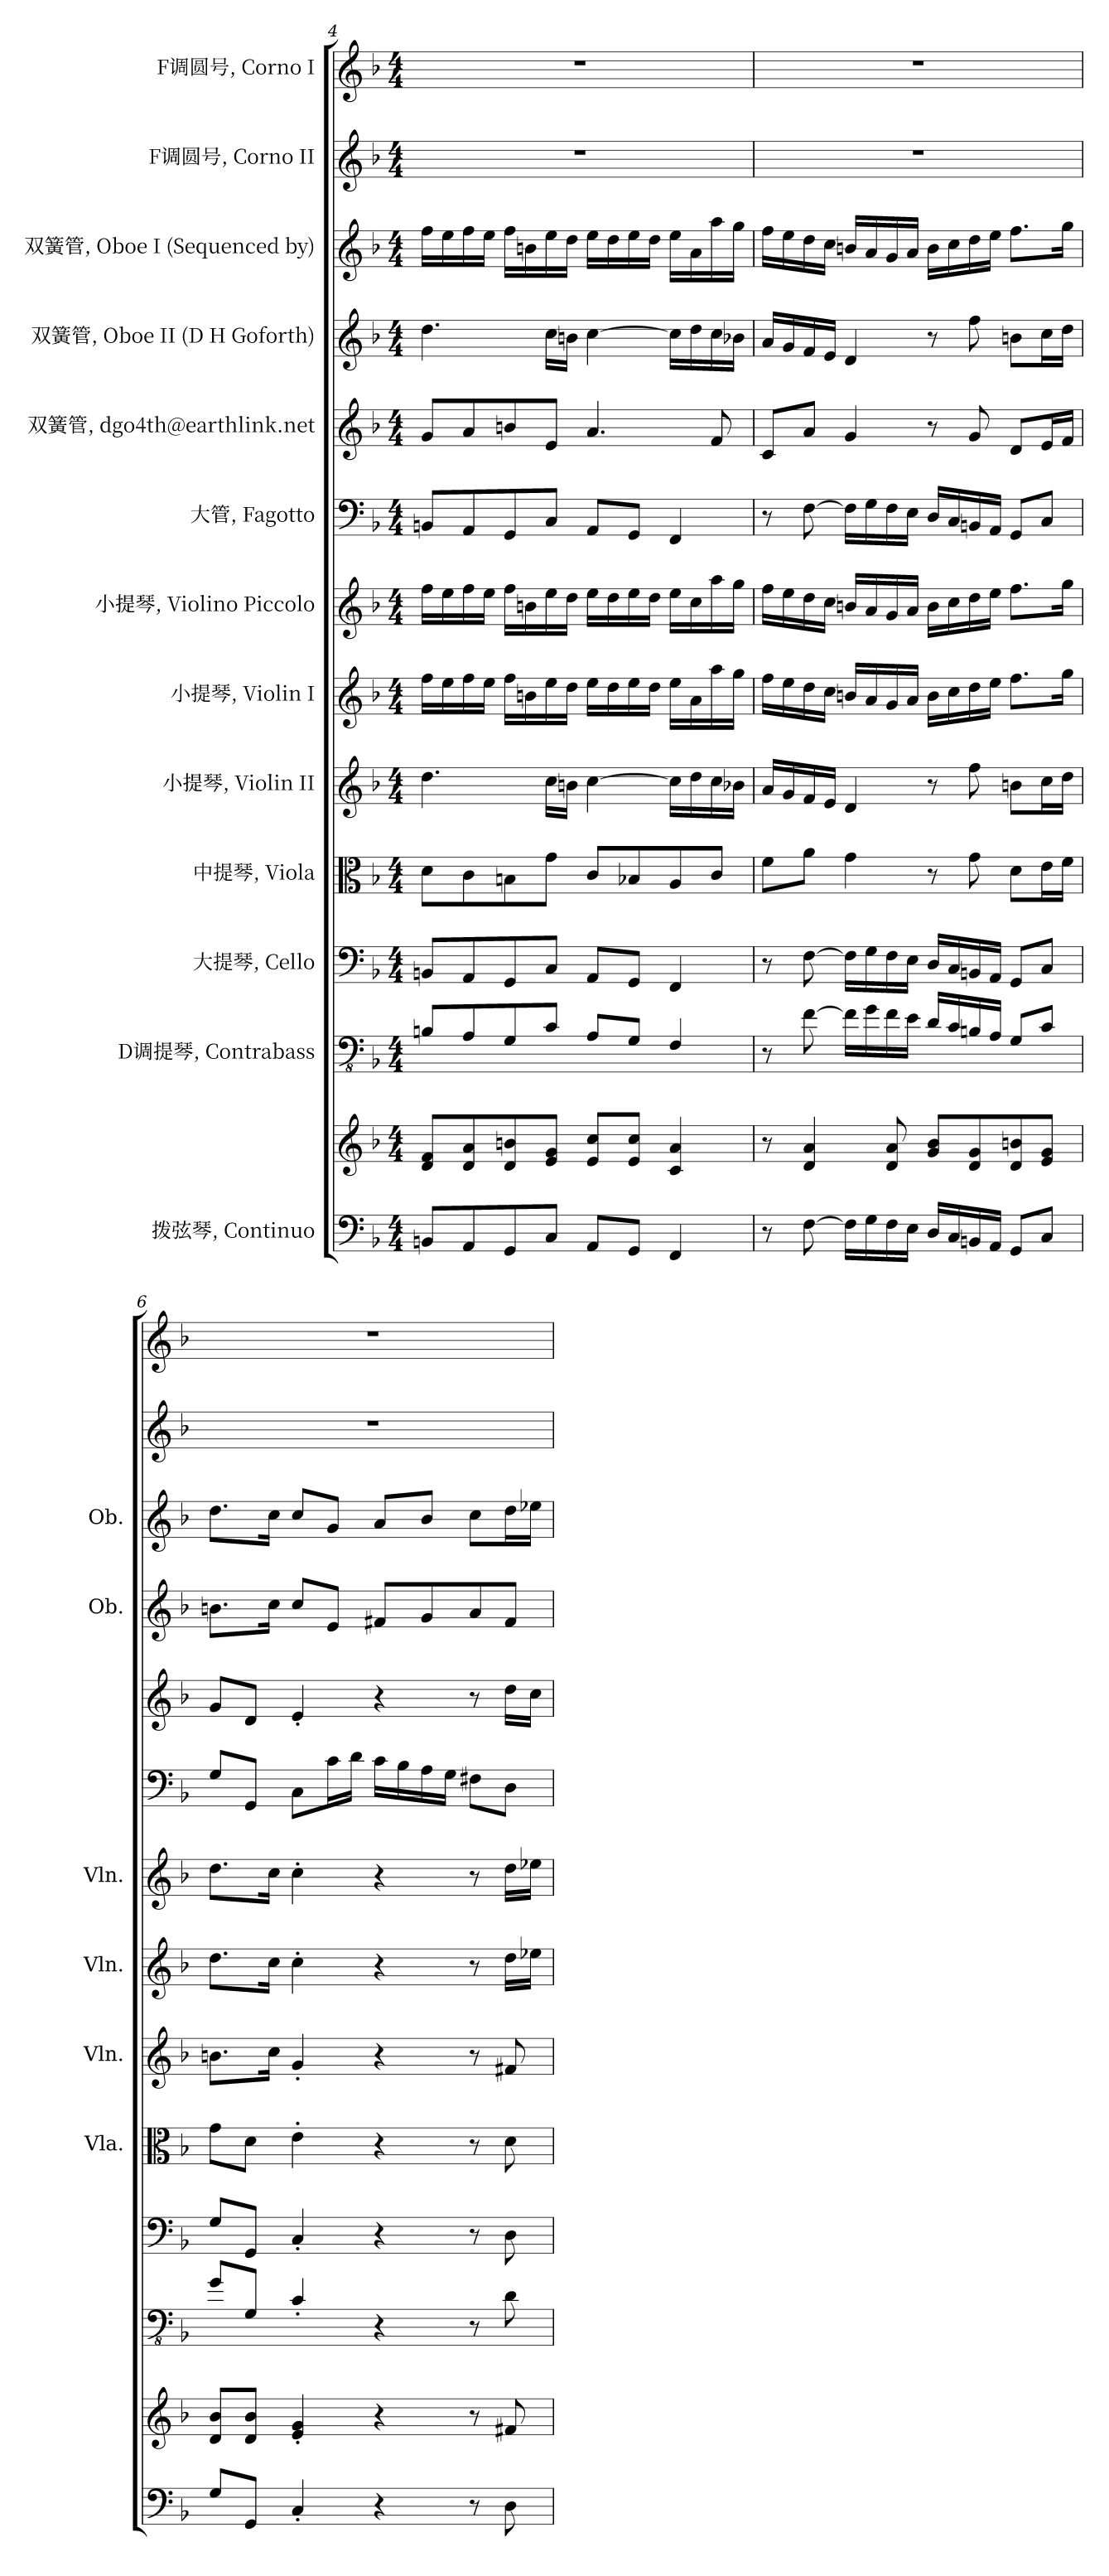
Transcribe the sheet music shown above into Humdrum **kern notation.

**kern	**kern	**kern	**kern	**kern	**kern	**kern	**kern	**kern	**kern	**kern	**kern	**kern	**kern
*part13	*part13	*part12	*part11	*part10	*part9	*part8	*part7	*part6	*part5	*part4	*part3	*part2	*part1
*staff14	*staff13	*staff12	*staff11	*staff10	*staff9	*staff8	*staff7	*staff6	*staff5	*staff4	*staff3	*staff2	*staff1
*I"拨弦琴, Continuo	*	*I"D调提琴, Contrabass	*I"大提琴, Cello	*I"中提琴, Viola	*I"小提琴, Violin II	*I"小提琴, Violin I	*I"小提琴, Violino Piccolo	*I"大管, Fagotto	*I"双簧管, dgo4th@earthlink.net	*I"双簧管, Oboe II (D H Goforth)	*I"双簧管, Oboe I (Sequenced by)	*I"F调圆号, Corno II	*I"F调圆号, Corno I
*	*	*	*	*I'Vla.	*I'Vln.	*I'Vln.	*I'Vln.	*	*	*I'Ob.	*I'Ob.	*	*
*clefF4	*clefG2	*clefFv4	*clefF4	*clefC3	*clefG2	*clefG2	*clefG2	*clefF4	*clefG2	*clefG2	*clefG2	*clefG2	*clefG2
*	*	*ITrd7c12	*	*	*	*	*	*	*	*	*	*ITrd4c7	*ITrd4c7
*k[b-]	*k[b-]	*k[b-]	*k[b-]	*k[b-]	*k[b-]	*k[b-]	*k[b-]	*k[b-]	*k[b-]	*k[b-]	*k[b-]	*k[b-e-]	*k[b-e-]
*M4/4	*M4/4	*M4/4	*M4/4	*M4/4	*M4/4	*M4/4	*M4/4	*M4/4	*M4/4	*M4/4	*M4/4	*M4/4	*M4/4
=4	=4	=4	=4	=4	=4	=4	=4	=4	=4	=4	=4	=4	=4
8BBn/L	8d/ 8f/L	8BBBn/L	8BBn/L	8d\L	4.dd\	16ff\LL	16ff\LL	8BBn/L	8g/L	4.dd\	16ff\LL	1r	1r
.	.	.	.	.	.	16ee\	16ee\	.	.	.	16ee\	.	.
8AA/	8d/ 8a/	8AAA/	8AA/	8c\	.	16ff\	16ff\	8AA/	8a/	.	16ff\	.	.
.	.	.	.	.	.	16ee\JJ	16ee\JJ	.	.	.	16ee\JJ	.	.
8GG/	8d/ 8bn/	8GGG/	8GG/	8Bn\	.	16ff\LL	16ff\LL	8GG/	8bn/	.	16ff\LL	.	.
.	.	.	.	.	.	16bn\	16bn\	.	.	.	16bn\	.	.
8C/J	8e/ 8g/J	8CC/J	8C/J	8g\J	16cc\LL	16ee\	16ee\	8C/J	8e/J	16cc\LL	16ee\	.	.
.	.	.	.	.	16bn\JJ	16dd\JJ	16dd\JJ	.	.	16bn\JJ	16dd\JJ	.	.
8AA/L	8e/ 8cc/L	8AAA/L	8AA/L	8c/L	[4cc\	16ee\LL	16ee\LL	8AA/L	4.a/	[4cc\	16ee\LL	.	.
.	.	.	.	.	.	16dd\	16dd\	.	.	.	16dd\	.	.
8GG/J	8e/ 8cc/J	8GGG/J	8GG/J	8B-X/	.	16ee\	16ee\	8GG/J	.	.	16ee\	.	.
.	.	.	.	.	.	16dd\JJ	16dd\JJ	.	.	.	16dd\JJ	.	.
4FF/	4c/ 4a/	4FFF/	4FF/	8A/	16cc\LL]	16ee\LL	16ee\LL	4FF/	.	16cc\LL]	16ee\LL	.	.
.	.	.	.	.	16dd\	16a\	16cc\	.	.	16dd\	16a\	.	.
.	.	.	.	8c/J	16cc\	16aa\	16aa\	.	8f/	16cc\	16aa\	.	.
.	.	.	.	.	16b-X\JJ	16gg\JJ	16gg\JJ	.	.	16b-X\JJ	16gg\JJ	.	.
!!LO:PB:g=z
=5	=5	=5	=5	=5	=5	=5	=5	=5	=5	=5	=5	=5	=5
8r	8r	8r	8r	8f\L	16a/LL	16ff\LL	16ff\LL	8r	8c/L	16a/LL	16ff\LL	1r	1r
.	.	.	.	.	16g/	16ee\	16ee\	.	.	16g/	16ee\	.	.
[8F\	4d/ 4a/	[8FF\	[8F\	8a\J	16f/	16dd\	16dd\	[8F\	8a/J	16f/	16dd\	.	.
.	.	.	.	.	16e/JJ	16cc\JJ	16cc\JJ	.	.	16e/JJ	16cc\JJ	.	.
16F\LL]	.	16FF\LL]	16F\LL]	4g\	4d/	16bn/LL	16bn/LL	16F\LL]	4g/	4d/	16bn/LL	.	.
16G\	.	16GG\	16G\	.	.	16a/	16a/	16G\	.	.	16a/	.	.
16F\	8d/ 8a/	16FF\	16F\	.	.	16g/	16g/	16F\	.	.	16g/	.	.
16E\JJ	.	16EE\JJ	16E\JJ	.	.	16a/JJ	16a/JJ	16E\JJ	.	.	16a/JJ	.	.
16D/LL	8g/ 8b-/L	16DD/LL	16D/LL	8r	8r	16b\LL	16b\LL	16D/LL	8r	8r	16b\LL	.	.
16C/	.	16CC/	16C/	.	.	16cc\	16cc\	16C/	.	.	16cc\	.	.
16BBn/	8d/ 8g/	16BBBn/	16BBn/	8g\	8ff\	16dd\	16dd\	16BBn/	8g/	8ff\	16dd\	.	.
16AA/JJ	.	16AAA/JJ	16AA/JJ	.	.	16ee\JJ	16ee\JJ	16AA/JJ	.	.	16ee\JJ	.	.
8GG/L	8d/ 8bn/	8GGG/L	8GG/L	8d\L	8bn\L	8.ff\L	8.ff\L	8GG/L	8d/L	8bn\L	8.ff\L	.	.
8C/J	8e/ 8g/J	8CC/J	8C/J	16e\L	16cc\L	.	.	8C/J	16e/L	16cc\L	.	.	.
.	.	.	.	16f\JJ	16dd\JJ	16gg\Jk	16gg\Jk	.	16f/JJ	16dd\JJ	16gg\Jk	.	.
=6	=6	=6	=6	=6	=6	=6	=6	=6	=6	=6	=6	=6	=6
8G/L	8d/ 8b-/L	8GG/L	8G/L	8g\L	8.bn\L	8.dd\L	8.dd\L	8G/L	8g/L	8.bn\L	8.dd\L	1r	1r
8GG/J	8d/ 8b-/J	8GGG/J	8GG/J	8d\J	.	.	.	8GG/J	8d/J	.	.	.	.
.	.	.	.	.	16cc\Jk	16cc\Jk	16cc\Jk	.	.	16cc\Jk	16cc\Jk	.	.
4C'/	4e/' 4g/'	4CC'/	4C'/	4e'\	4g'/	4cc'\	4cc'\	8C\L	4e'/	8cc/L	8cc/L	.	.
.	.	.	.	.	.	.	.	16c\L	.	8e/J	8g/J	.	.
.	.	.	.	.	.	.	.	16d\JJ	.	.	.	.	.
4r	4r	4r	4r	4r	4r	4r	4r	16c\LL	4r	8f#X/L	8a/L	.	.
.	.	.	.	.	.	.	.	16B-\	.	.	.	.	.
.	.	.	.	.	.	.	.	16A\	.	8g/	8b-/J	.	.
.	.	.	.	.	.	.	.	16G\JJ	.	.	.	.	.
8r	8r	8r	8r	8r	8r	8r	8r	8F#X\L	8r	8a/	8cc\L	.	.
8D\	8f#X/	8DD\	8D\	8d\	8f#X/	16dd\LL	16dd\LL	8D\J	16dd\LL	8f#/J	16dd\L	.	.
.	.	.	.	.	.	16ee-X\JJ	16ee-X\JJ	.	16cc\JJ	.	16ee-X\JJ	.	.
=	=	=	=	=	=	=	=	=	=	=	=	=	=
*-	*-	*-	*-	*-	*-	*-	*-	*-	*-	*-	*-	*-	*-
